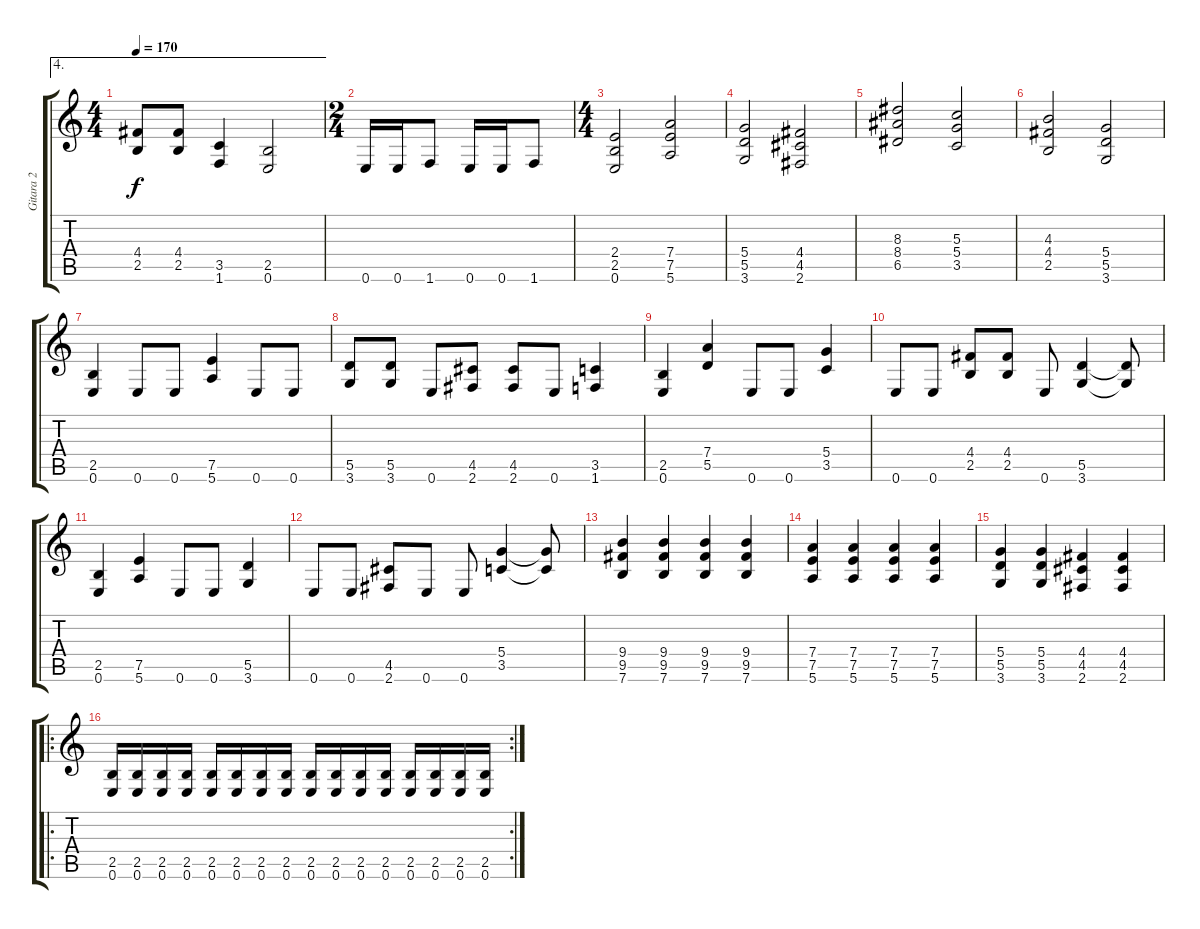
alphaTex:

\track ("Gitara 2" "Gitara 2") {instrument distortionguitar}
\staff {score tabs}
\tuning (E4 B3 G3 D3 A2 E2) {hide}
\ae 4
\ts (4 4)
\tempo 170
\clef g2
\ks c
(4.4 2.5).8{dy f} (4.4 2.5).8 (3.5 1.6).4 (2.5 0.6).2 |
\ts (2 4)
0.6.16 0.6.16 1.6.8 0.6.16 0.6.16 1.6.8 |
\ts (4 4)
(2.4 2.5 0.6).2 (7.4 7.5 5.6).2 |
(5.4 5.5 3.6).2 (4.4 4.5 2.6).2 |
(8.3 8.4 6.5).2 (5.3 5.4 3.5).2 |
(4.3 4.4 2.5).2 (5.4 5.5 3.6).2 |
(2.5 0.6).4 0.6.8 0.6.8 (7.5 5.6).4 0.6.8 0.6.8 |
(5.5 3.6).8 (5.5 3.6).8 0.6.8 (4.5 2.6).8 (4.5 2.6).8 0.6.8 (3.5 1.6).4 |
(2.5 0.6).4 (7.4 5.5).4 0.6.8 0.6.8 (5.4 3.5).4 |
0.6.8 0.6.8 (4.4 2.5).8 (4.4 2.5).8 0.6.8 (5.5 3.6).4 (5.5{t} 3.6{t}).8 |
(2.5 0.6).4 (7.5 5.6).4 0.6.8 0.6.8 (5.5 3.6).4 |
0.6.8 0.6.8 (4.5 2.6).8 0.6.8 0.6.8 (5.4 3.5).4 (5.4{t} 3.5{t}).8 |
(9.4 9.5 7.6).4 (9.4 9.5 7.6).4 (9.4 9.5 7.6).4 (9.4 9.5 7.6).4 |
(7.4 7.5 5.6).4 (7.4 7.5 5.6).4 (7.4 7.5 5.6).4 (7.4 7.5 5.6).4 |
(5.4 5.5 3.6).4 (5.4 5.5 3.6).4 (4.4 4.5 2.6).4 (4.4 4.5 2.6).4 |
\ro
\rc 2
(2.5 0.6).16 (2.5 0.6).16 (2.5 0.6).16 (2.5 0.6).16 (2.5 0.6).16 (2.5 0.6).16 (2.5 0.6).16 (2.5 0.6).16 (2.5 0.6).16 (2.5 0.6).16 (2.5 0.6).16 (2.5 0.6).16 (2.5 0.6).16 (2.5 0.6).16 (2.5 0.6).16 (2.5 0.6).16
